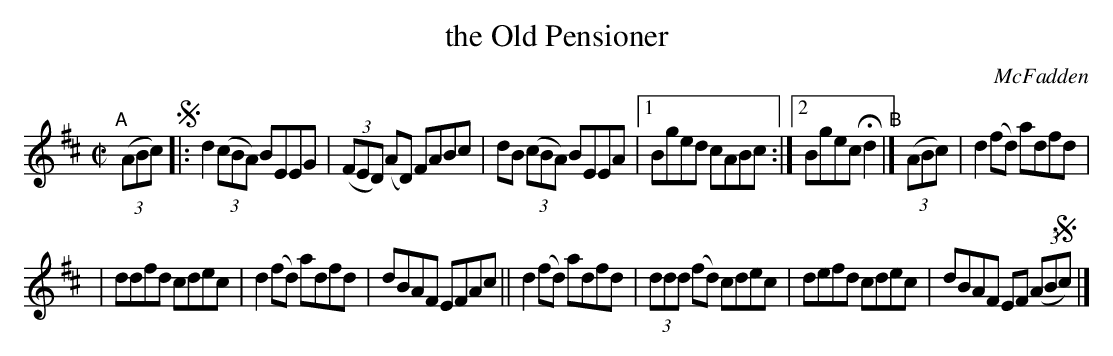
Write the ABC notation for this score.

X:1
T: the Old Pensioner
O: McFadden
M: C|
L: 1/8
K: D
"^A"[|] (3(ABc) !segno!\
|: d2(3(cBA) BEEG | (3(FED) (AD) FABc | dB (3(cBA) BEEA |1 Bged cABc :|2 BgecHd2 "^B"|] (3(ABc) | d2(fd) adfd |
| ddfd cdec | d2(fd) adfd | dBAF EFAc || d2(fd) adfd | (3ddd (fd) cdec | defd cdec | dBAF EF (3(AB!segno!c) |]
